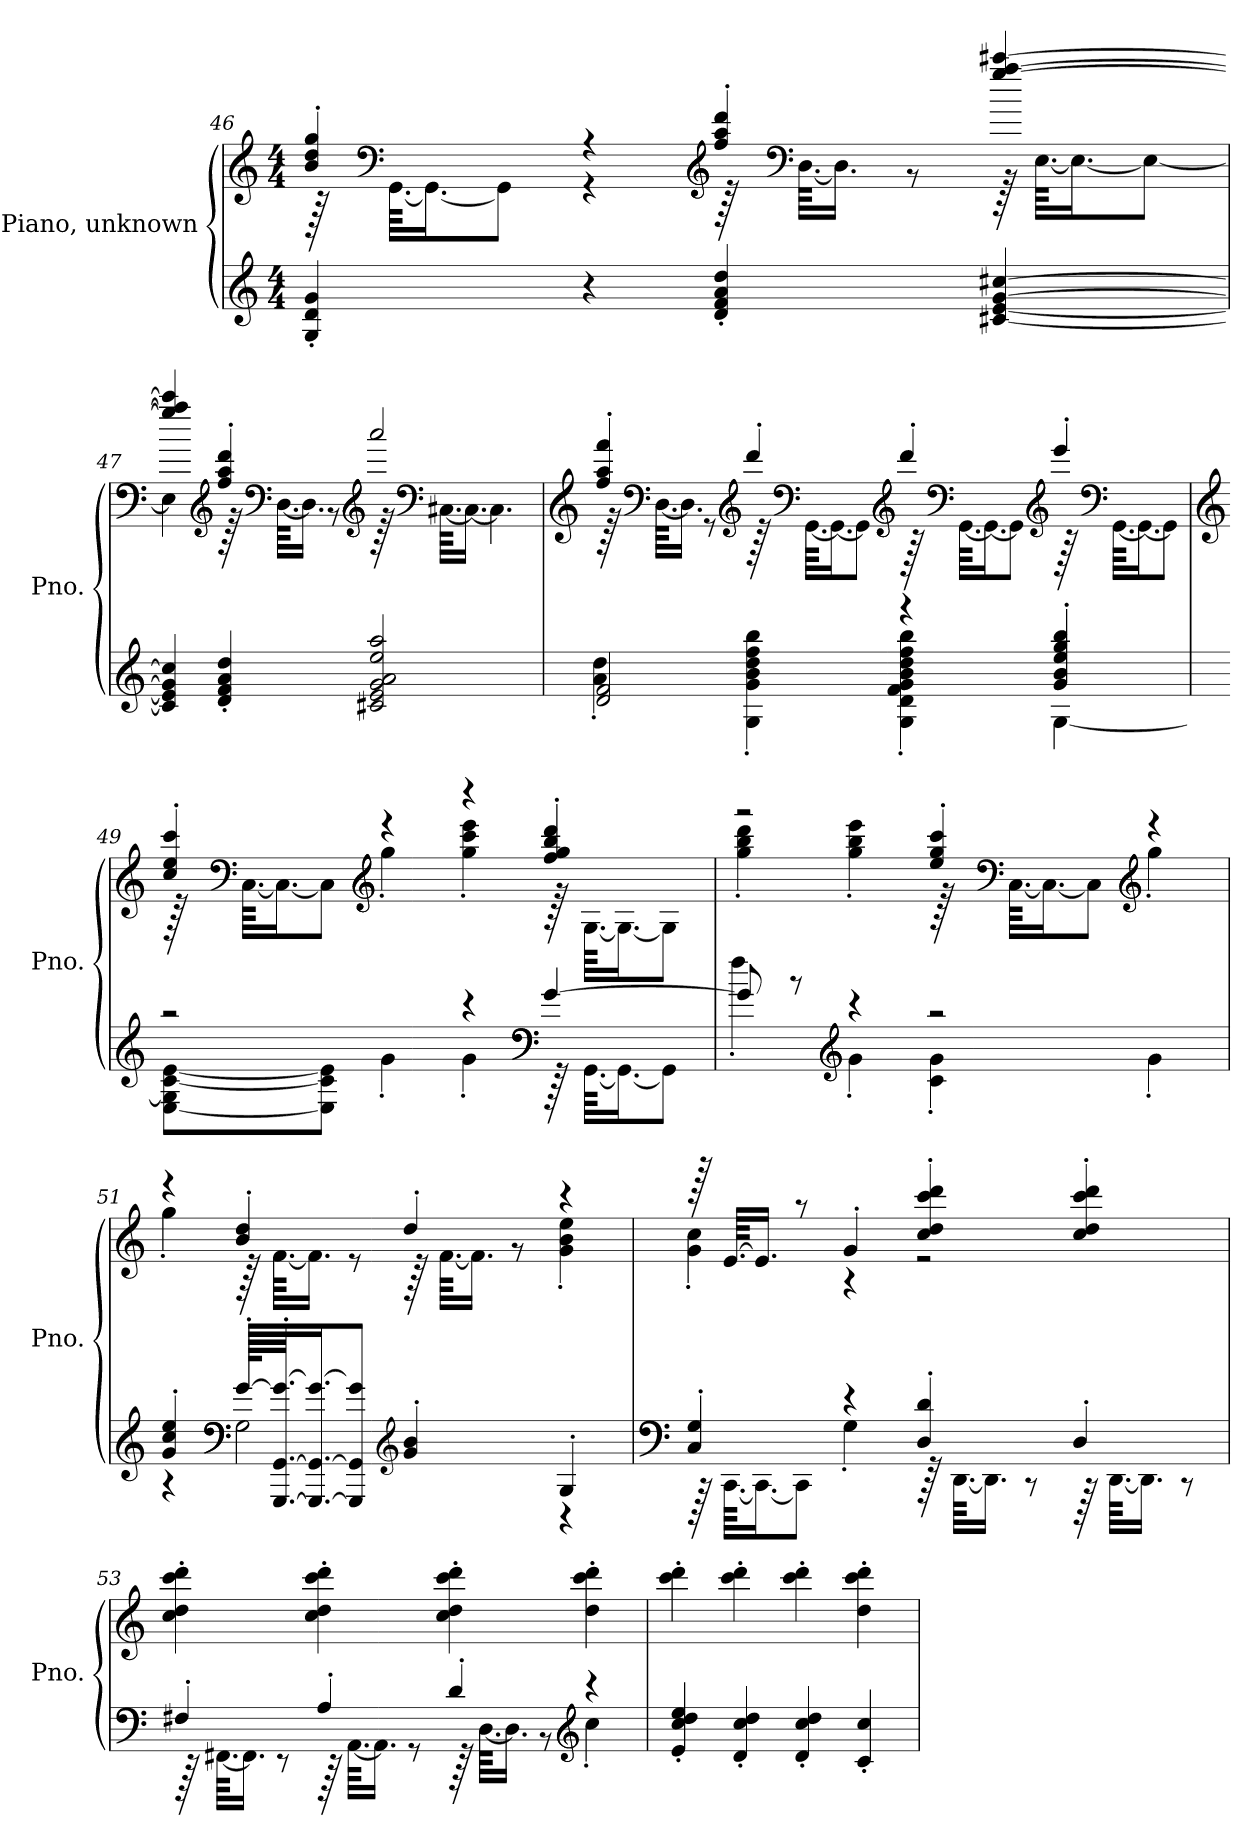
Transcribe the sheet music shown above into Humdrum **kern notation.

**kern	**kern
*part1	*part1
*staff2	*staff1
*I"Piano, unknown	*
*I'Pno.	*
!!LO:LB:g=z
*clefG2	*clefG2
*k[]	*k[]
*M4/4	*M4/4
=46	=46
*	*^
4G/' 4d/' 4g/'	4b/' 4dd/' 4gg/'	128r
*	*clefF4	*
.	.	[64.GG\KKLL
.	.	16.GG\J_
.	.	8GG\J]
4r	4r	4r
*	*clefG2	*
4d/' 4f/' 4a/' 4dd/'	4ff/' 4aa/' 4ddd/'	128r
*	*clefF4	*
.	.	[64.D\KKLL
.	.	16.D\JJ]
.	.	8r
[4c#X/ [4e/ [4g/ [4cc#X/	[4gg/ [4aa/ [4ccc#X/	128r
.	.	[64.E\KKLL
.	.	16.E\J_
.	.	8E\J_
!!LO:PB:g=z	!!
=47	=47	=47
4c#/] 4e/] 4g/] 4cc#/]	4gg/] 4aa/] 4ccc#/]	4E\]
*	*clefG2	*
4d/' 4f/' 4a/' 4dd/'	4ff/' 4aa/' 4ddd/'	128r
*	*clefF4	*
.	.	[64.D\KKLL
.	.	16.D\JJ]
.	.	8r
*	*clefG2	*
2c#X/ 2e/ 2g/ 2a/ 2ee/ 2aa/	2aaa/	128r
*	*clefF4	*
.	.	[64.C#X\KKLL
.	.	16.C#\JJ_
.	.	4.C#\]
!!LO:LB:g=z	!!
=48	=48	=48
*	*clefG2	*
*^	*	*
2d/ 2f/	4a\' 4dd\'	4ff/' 4aa/' 4fff/'	128r
*	*	*clefF4	*
.	.	.	[64.D\KKLL
.	.	.	16.D\JJ]
.	.	.	8r
*	*	*clefG2	*
.	4G\' 4g\' 4b\' 4dd\' 4ff\' 4bb\'	4ddd'/	128r
*	*	*clefF4	*
.	.	.	[64.GG\KKLL
.	.	.	16.GG\J_
.	.	.	8GG\J]
*	*	*clefG2	*
4r	4G\' 4d\' 4f\' 4g\' 4b\' 4dd\' 4ff\' 4bb\'	4ddd'/	128r
*	*	*clefF4	*
.	.	.	[64.GG\KKLL
.	.	.	16.GG\J_
.	.	.	8GG\J]
*	*	*clefG2	*
4g/' 4b/' 4ee/' 4gg/' 4bb/'	[4G\	4eee'/	128r
*	*	*clefF4	*
.	.	.	[64.GG\KKLL
.	.	.	16.GG\J_
.	.	.	8GG\J]
!!LO:LB:g=z	!!
=49	=49	=49	=49
*	*	*clefG2	*
2r	[8E\ 8G\] [8c\ [8e\L	4cc/' 4ee/' 4ccc/'	128r
*	*	*clefF4	*
.	.	.	[64.C\KKLL
.	.	.	16.C\J_
.	8E\] 8c\] 8e\]J	.	8C\J]
*	*	*clefG2	*
.	4g'\	4r	4gg'\
4r	4g'\	4r	4gg\' 4ccc\' 4eee\'
*clefF4	*	*	*
[4g/	128r	4ff/' 4gg/' 4bb/' 4ddd/'	128r
.	[64.GG\KKLL	.	[64.G\KKLL
.	16.GG\J_	.	16.G\J_
.	8GG\J]	.	8G\J]
=50	=50	=50	=50
8g/]	4ff'\	2r	4gg\' 4bb\' 4ddd\'
8r	.	.	.
*clefG2	*	*	*
4r	4g'\	.	4gg\' 4bb\' 4eee\'
2r	4c\' 4g\'	4ee/' 4gg/' 4ccc/'	128r
*	*	*clefF4	*
.	.	.	[64.C\KKLL
.	.	.	16.C\J_
.	.	.	8C\J]
*	*	*clefG2	*
.	4g'\	4r	4gg'\
!!LO:LB:g=z	!!
=51	=51	=51	=51
4g/' 4cc/' 4ee/'	4r	4r	4gg'\
*clefF4	*	*	*
[128g'/KLLLL	2G\	4b/' 4dd/'	128r
[64.GGG/' [64.GG/' 64.g/_'JJ	.	.	[64.f\KKLL
16.GGG/_ 16.GG/_ 16.g/_J	.	.	16.f\JJ]
8GGG/] 8GG/] 8g/]J	.	.	8r
*clefG2	*	*	*
4g/' 4b/'	.	4dd'/	128r
.	.	.	[64.f\KKLL
.	.	.	16.f\JJ]
.	.	.	8r
4G'/	4r	4r	4g\' 4b\' 4ee\'
=52	=52	=52	=52
*clefF4	*	*	*
4C/' 4G/'	128r	128r	4g\' 4cc\'
.	[64.CC\KKLL	[64.e/KKLL	.
.	16.CC\J_	16.e/JJ]	.
.	8CC\J]	8r	.
4r	4G'\	4g'/	4r
4D/' 4d/'	128r	4cc/' 4dd/' 4ccc/' 4ddd/'	2r
.	[64.DD\KKLL	.	.
.	16.DD\JJ]	.	.
.	8r	.	.
4D'/	128r	4cc/' 4dd/' 4ccc/' 4ddd/'	.
.	[64.DD\KKLL	.	.
.	16.DD\JJ]	.	.
.	8r	.	.
*	*	*v	*v
!!LO:LB:g=z
=53	=53	=53
4F#X'/	128r	4cc\' 4dd\' 4ccc\' 4ddd\'
.	[64.FF#X\KKLL	.
.	16.FF#\JJ]	.
.	8r	.
4A'/	128r	4cc\' 4dd\' 4ccc\' 4ddd\'
.	[64.AA\KKLL	.
.	16.AA\JJ]	.
.	8r	.
4d'/	128r	4cc\' 4dd\' 4ccc\' 4ddd\'
.	[64.D\KKLL	.
.	16.D\JJ]	.
.	8r	.
*clefG2	*	*
4r	4cc'\	4dd\' 4ccc\' 4ddd\'
*v	*v	*
=54	=54
4e/' 4cc/' 4dd/' 4ee/'	4ccc\' 4ddd\'
4d/' 4cc/' 4dd/'	4ccc\' 4ddd\'
4d/' 4cc/' 4dd/'	4ccc\' 4ddd\'
4c/' 4cc/'	4dd\' 4ccc\' 4ddd\'
=	=
*-	*-
